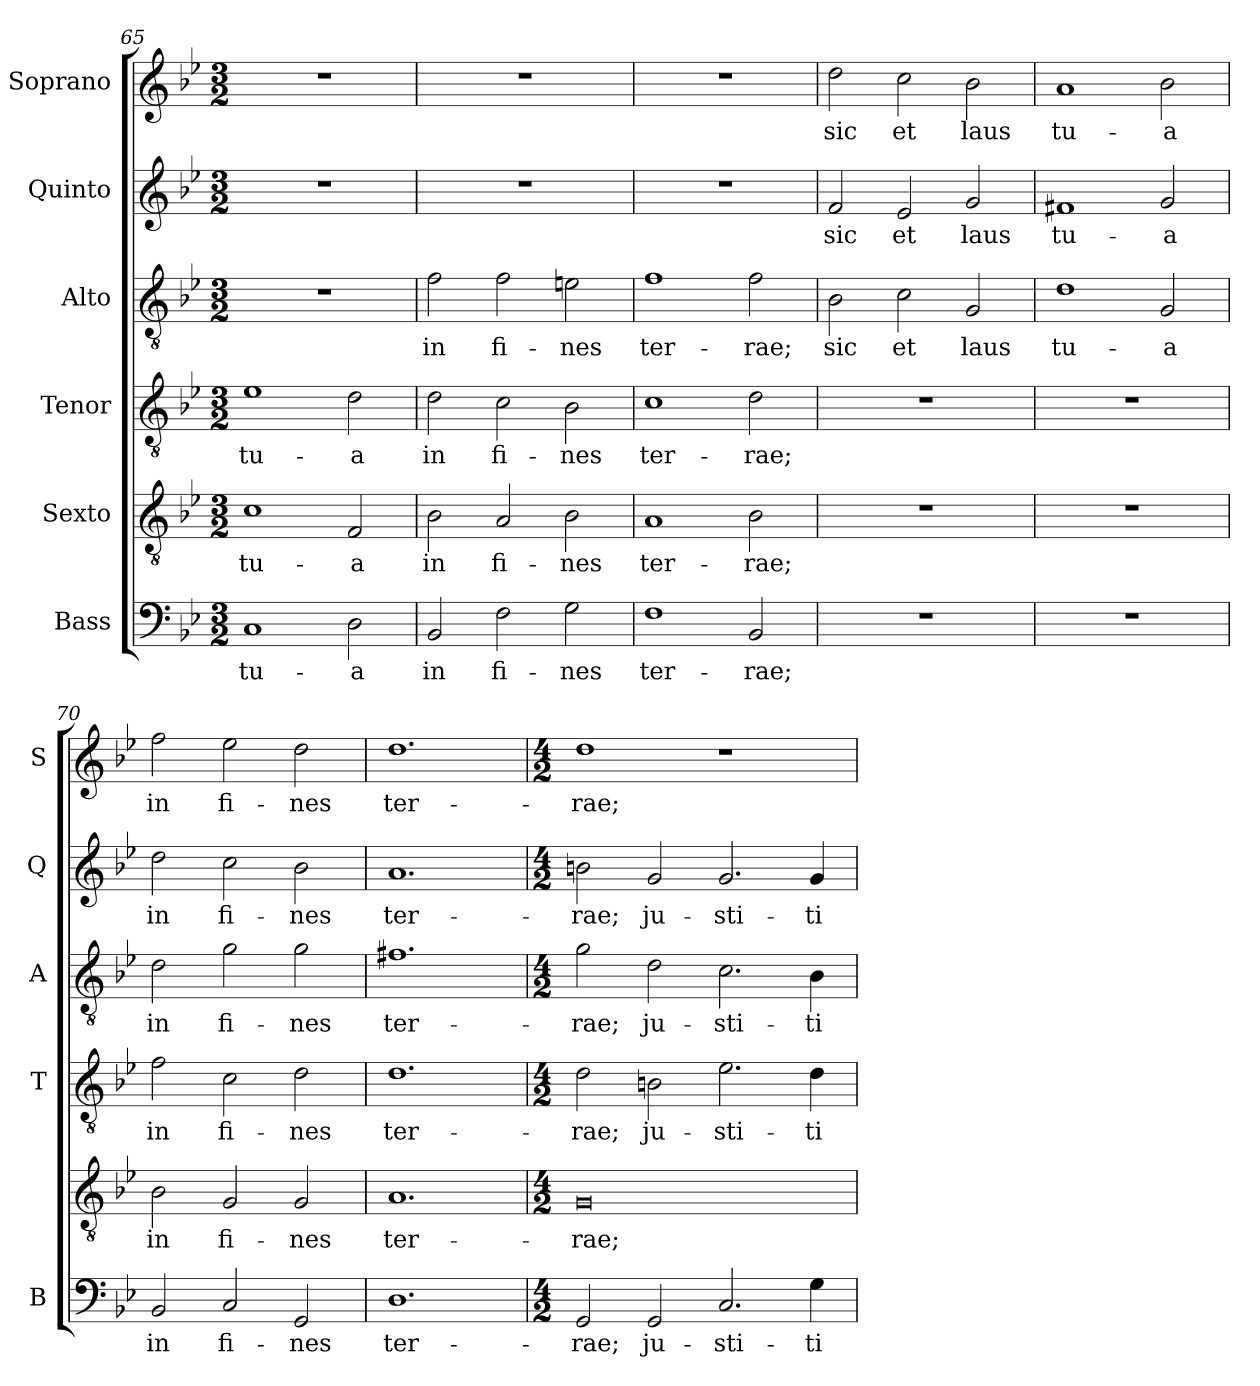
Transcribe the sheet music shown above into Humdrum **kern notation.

**kern	**text	**kern	**text	**kern	**text	**kern	**text	**kern	**text	**kern	**text
*part6	*part6	*part5	*part5	*part4	*part4	*part3	*part3	*part2	*part2	*part1	*part1
*staff6	*staff6	*staff5	*staff5	*staff4	*staff4	*staff3	*staff3	*staff2	*staff2	*staff1	*staff1
*I"Bass	*	*I"Sexto	*	*I"Tenor	*	*I"Alto	*	*I"Quinto	*	*I"Soprano	*
*I'B	*	*	*	*I'T	*	*I'A	*	*I'Q	*	*I'S	*
*clefF4	*	*clefGv2	*	*clefGv2	*	*clefGv2	*	*clefG2	*	*clefG2	*
*k[b-e-]	*	*k[b-e-]	*	*k[b-e-]	*	*k[b-e-]	*	*k[b-e-]	*	*k[b-e-]	*
*B-:	*	*B-:	*	*B-:	*	*B-:	*	*B-:	*	*B-:	*
*M3/2	*	*M3/2	*	*M3/2	*	*M3/2	*	*M3/2	*	*M3/2	*
=65	=65	=65	=65	=65	=65	=65	=65	=65	=65	=65	=65
!	!LO:LY:b	!	!LO:LY:b	!	!LO:LY:b	!	!	!	!	!	!
1C	tu-	1c	tu-	1e-	tu-	1.r	.	1.r	.	1.r	.
!	!LO:LY:b	!	!LO:LY:b	!	!LO:LY:b	!	!	!	!	!	!
2D\	-a	2F/	-a	2d\	-a	.	.	.	.	.	.
=66	=66	=66	=66	=66	=66	=66	=66	=66	=66	=66	=66
!	!LO:LY:b	!	!LO:LY:b	!	!LO:LY:b	!	!LO:LY:b	!	!	!	!
2BB-/	in	2B-\	in	2d\	in	2f\	in	1.r	.	1.r	.
!	!LO:LY:b	!	!LO:LY:b	!	!LO:LY:b	!	!LO:LY:b	!	!	!	!
2F\	fi-	2A/	fi-	2c\	fi-	2f\	fi-	.	.	.	.
!	!LO:LY:b	!	!LO:LY:b	!	!LO:LY:b	!	!LO:LY:b	!	!	!	!
2G\	-nes	2B-\	-nes	2B-\	-nes	2en\	-nes	.	.	.	.
=67	=67	=67	=67	=67	=67	=67	=67	=67	=67	=67	=67
!	!LO:LY:b	!	!LO:LY:b	!	!LO:LY:b	!	!LO:LY:b	!	!	!	!
1F	ter-	1A	ter-	1c	ter-	1f	ter-	1.r	.	1.r	.
!	!LO:LY:b	!	!LO:LY:b	!	!LO:LY:b	!	!LO:LY:b	!	!	!	!
2BB-/	-rae;	2B-\	-rae;	2d\	-rae;	2f\	-rae;	.	.	.	.
!!LO:LB:g=z
=68	=68	=68	=68	=68	=68	=68	=68	=68	=68	=68	=68
!	!	!	!	!	!	!	!LO:LY:b	!	!LO:LY:b	!	!LO:LY:b
1.r	.	1.r	.	1.r	.	2B-\	sic	2f/	sic	2dd\	sic
!	!	!	!	!	!	!	!LO:LY:b	!	!LO:LY:b	!	!LO:LY:b
.	.	.	.	.	.	2c\	et	2e-/	et	2cc\	et
!	!	!	!	!	!	!	!LO:LY:b	!	!LO:LY:b	!	!LO:LY:b
.	.	.	.	.	.	2G/	laus	2g/	laus	2b-\	laus
=69	=69	=69	=69	=69	=69	=69	=69	=69	=69	=69	=69
!	!	!	!	!	!	!	!LO:LY:b	!	!LO:LY:b	!	!LO:LY:b
1.r	.	1.r	.	1.r	.	1d	tu-	1f#X	tu-	1a	tu-
!	!	!	!	!	!	!	!LO:LY:b	!	!LO:LY:b	!	!LO:LY:b
.	.	.	.	.	.	2G/	-a	2g/	-a	2b-\	-a
=70	=70	=70	=70	=70	=70	=70	=70	=70	=70	=70	=70
!	!LO:LY:b	!	!LO:LY:b	!	!LO:LY:b	!	!LO:LY:b	!	!LO:LY:b	!	!LO:LY:b
2BB-/	in	2B-\	in	2f\	in	2d\	in	2dd\	in	2ff\	in
!	!LO:LY:b	!	!LO:LY:b	!	!LO:LY:b	!	!LO:LY:b	!	!LO:LY:b	!	!LO:LY:b
2C/	fi-	2G/	fi-	2c\	fi-	2g\	fi-	2cc\	fi-	2ee-\	fi-
!	!LO:LY:b	!	!LO:LY:b	!	!LO:LY:b	!	!LO:LY:b	!	!LO:LY:b	!	!LO:LY:b
2GG/	-nes	2G/	-nes	2d\	-nes	2g\	-nes	2b-\	-nes	2dd\	-nes
=71	=71	=71	=71	=71	=71	=71	=71	=71	=71	=71	=71
!	!LO:LY:b	!	!LO:LY:b	!	!LO:LY:b	!	!LO:LY:b	!	!LO:LY:b	!	!LO:LY:b
1.D	ter-	1.A	ter-	1.d	ter-	1.f#X	ter-	1.a	ter-	1.dd	ter-
=72	=72	=72	=72	=72	=72	=72	=72	=72	=72	=72	=72
*M4/2	*	*M4/2	*	*M4/2	*	*M4/2	*	*M4/2	*	*M4/2	*
!	!LO:LY:b	!	!LO:LY:b	!	!LO:LY:b	!	!LO:LY:b	!	!LO:LY:b	!	!LO:LY:b
2GG/	-rae;	0G	-rae;	2d\	-rae;	2g\	-rae;	2bn\	-rae;	1dd	-rae;
!	!LO:LY:b	!	!	!	!LO:LY:b	!	!LO:LY:b	!	!LO:LY:b	!	!
2GG/	ju-	.	.	2Bn\	ju-	2d\	ju-	2g/	ju-	.	.
!	!LO:LY:b	!	!	!	!LO:LY:b	!	!LO:LY:b	!	!LO:LY:b	!	!
2.C/	-sti-	.	.	2.e-\	-sti-	2.c\	-sti-	2.g/	-sti-	1r	.
!	!LO:LY:b	!	!	!	!LO:LY:b	!	!LO:LY:b	!	!LO:LY:b	!	!
4G\	-ti-	.	.	4d\	-ti-	4B-\	-ti-	4g/	-ti-	.	.
=	=	=	=	=	=	=	=	=	=	=	=
*-	*-	*-	*-	*-	*-	*-	*-	*-	*-	*-	*-
